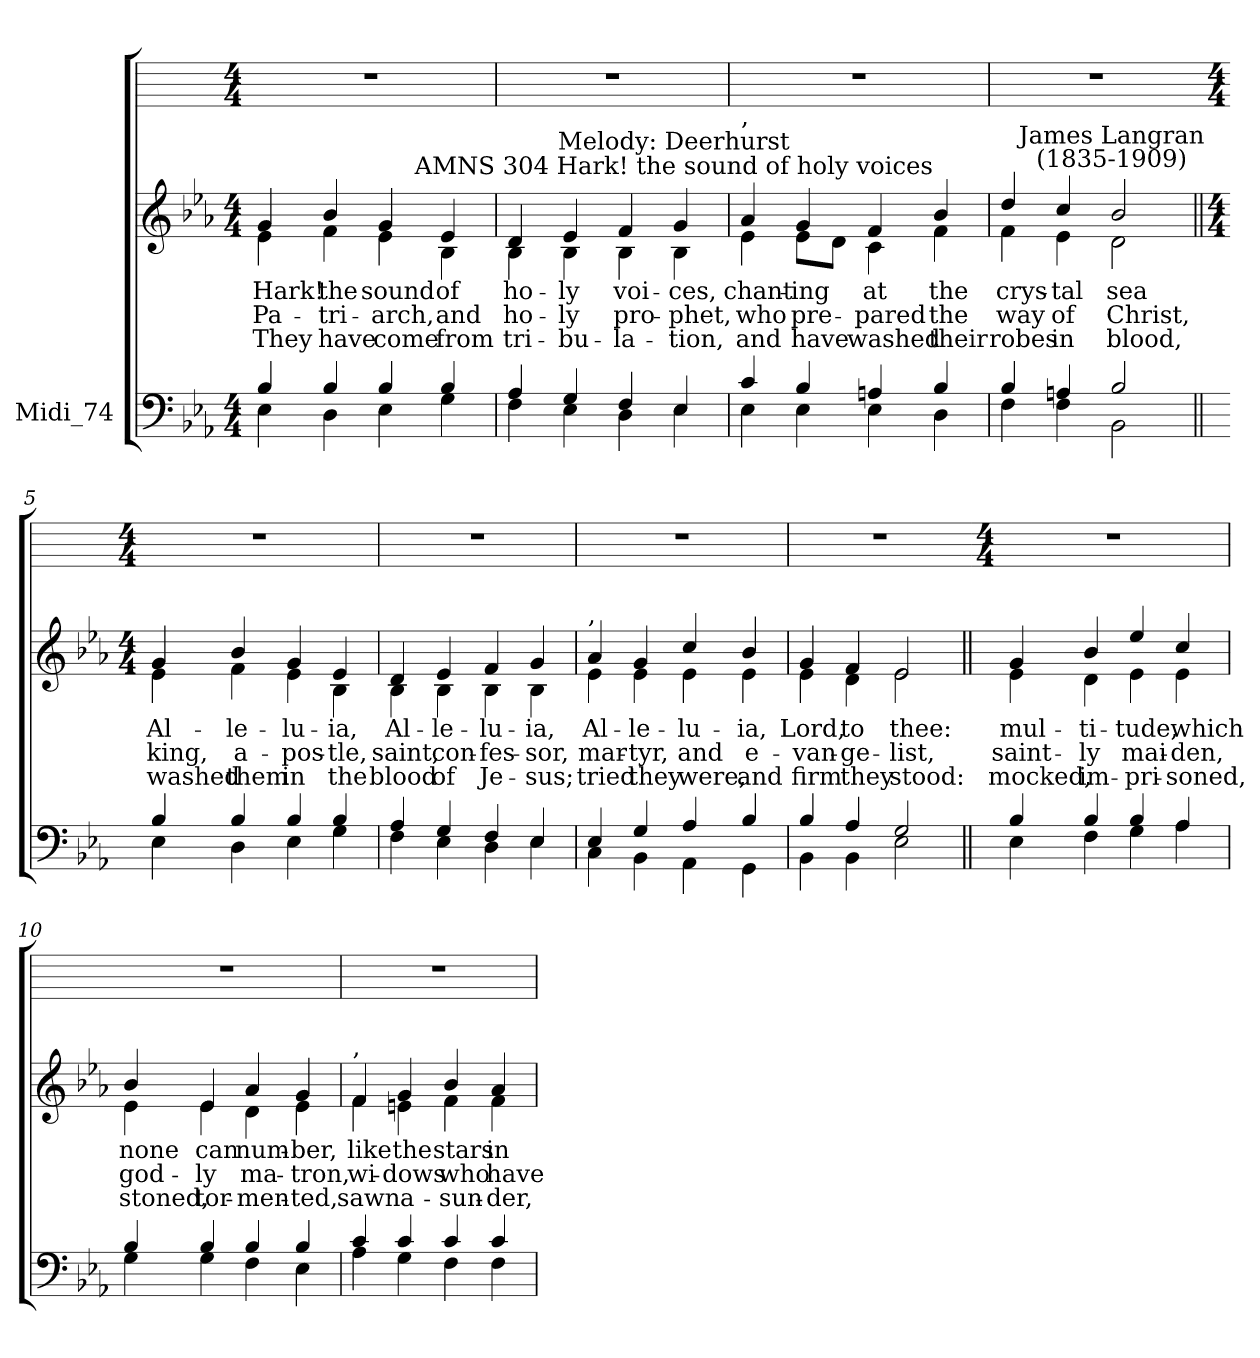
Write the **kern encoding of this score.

**kern	**kern	**text	**text	**text	**kern
*part3	*part2	*part2	*part2	*part2	*part1
*staff3	*staff2	*staff2	*staff2	*staff2	*staff1
*I"Midi_74	*	*	*	*	*
*clefF4	*clefG2	*	*	*	*
*k[b-e-a-]	*k[b-e-a-]	*	*	*	*
*E-:	*E-:	*	*	*	*
*M4/4	*M4/4	*	*	*	*M4/4
=1	=1	=1	=1	=1	=1
*^	*	*	*	*	*
!	!	!LO:TX:a:cj:t=Christopher Wordsworth\n(1807-1885)	!	!	!	!
!	!	!	!LO:LY:b	!LO:LY:b	!LO:LY:b	!
*	*	*^	*	*	*	*
4B-/	4E-\	4g/	4e-\	Hark!	Pa-	-They	1r
!	!	!	!	!LO:LY:b	!LO:LY:b	!LO:LY:b	!
4B-/	4D\	4b-/	4f\	the	tri-	-have	.
!	!	!	!	!LO:LY:b	!LO:LY:b	!LO:LY:b	!
4B-/	4E-\	4g/	4e-\	sound	arch,	come	.
!	!	!	!	!LO:LY:b	!LO:LY:b	!LO:LY:b	!
4B-/	4G\	4e-/	4B-\	of	and	from	.
=2	=2	=2	=2	=2	=2	=2	=2
!	!	!	!	!LO:LY:b	!LO:LY:b	!LO:LY:b	!
4A-/	4F\	4d/	4B-\	ho-	-ho-	-tri-	1r
!	!	!	!	!LO:LY:b	!LO:LY:b	!LO:LY:b	!
4G/	4E-\	4e-/	4B-\	-ly	ly	bu-	.
!	!	!	!	!LO:LY:b	!LO:LY:b	!LO:LY:b	!
4F/	4D\	4f/	4B-\	-voi-	-pro-	-la-	.
!	!	!LO:TX:a:cj:t=AMNS 304 Hark! the sound of holy voices	!	!	!	!	!
!	!	!LO:TX:a:cj:t=Melody&colon; Deerhurst	!	!	!	!	!
!	!	!	!	!LO:LY:b	!LO:LY:b	!LO:LY:b	!
4E-/	4E-\	4g/	4B-\	-ces,	phet,	tion,	.
=3	=3	=3	=3	=3	=3	=3	=3
!	!	!LO:TX:a:t=,	!	!	!	!	!
!	!	!	!	!LO:LY:b	!LO:LY:b	!LO:LY:b	!
4c/	4E-\	4a-/	4e-\	chant-	-who	and	1r
!	!	!	!	!LO:LY:b	!LO:LY:b	!LO:LY:b	!
4B-/	4E-\	4g/	8e-\L	ing	pre-	-have	.
.	.	.	8d\J	.	.	.	.
!	!	!	!	!LO:LY:b	!LO:LY:b	!LO:LY:b	!
4An/	4E-\	4f/	4c\	at	pared	washed	.
!	!	!	!	!LO:LY:b	!LO:LY:b	!LO:LY:b	!
4B-/	4D\	4b-/	4f\	the	the	their	.
=4	=4	=4	=4	=4	=4	=4	=4
!	!	!	!	!LO:LY:b	!LO:LY:b	!LO:LY:b	!
4B-/	4F\	4dd/	4f\	crys-	-way	robes	1r
!	!	!	!	!LO:LY:b	!LO:LY:b	!LO:LY:b	!
4An/	4F\	4cc/	4e-\	tal	of	in	.
!	!	!LO:TX:a:cj:t=James Langran\n(1835-1909)	!	!	!	!	!
!	!	!	!	!LO:LY:b	!LO:LY:b	!LO:LY:b	!
2B-/	2BB-\	2b-/	2d\	sea	Christ,	blood,	.
!!LO:LB:g=z
=5||	=5||	=5||	=5||	=5	=5	=5	=5
*	*	*M4/4	*	*	*	*	*M4/4
!	!	!	!	!LO:LY:b	!LO:LY:b	!LO:LY:b	!
4B-/	4E-\	4g/	4e-\	Al-	-king,	washed	1r
!	!	!	!	!LO:LY:b	!LO:LY:b	!LO:LY:b	!
4B-/	4D\	4b-/	4f\	le-	-a-	-them	.
!	!	!	!	!LO:LY:b	!LO:LY:b	!LO:LY:b	!
4B-/	4E-\	4g/	4e-\	lu-	-pos-	-in	.
!	!	!	!	!LO:LY:b	!LO:LY:b	!LO:LY:b	!
4B-/	4G\	4e-/	4B-\	ia,	tle,	the	.
=6	=6	=6	=6	=6	=6	=6	=6
!	!	!	!	!LO:LY:b	!LO:LY:b	!LO:LY:b	!
4A-/	4F\	4d/	4B-\	Al-	-saint,	blood	1r
!	!	!	!	!LO:LY:b	!LO:LY:b	!LO:LY:b	!
4G/	4E-\	4e-/	4B-\	le-	-con-	-of	.
!	!	!	!	!LO:LY:b	!LO:LY:b	!LO:LY:b	!
4F/	4D\	4f/	4B-\	lu-	-fes-	-Je-	.
!	!	!	!	!LO:LY:b	!LO:LY:b	!LO:LY:b	!
4E-/	4E-\	4g/	4B-\	-ia,	sor,	sus;	.
=7	=7	=7	=7	=7	=7	=7	=7
!	!	!LO:TX:a:t=,	!	!	!	!	!
!	!	!	!	!LO:LY:b	!LO:LY:b	!LO:LY:b	!
4E-/	4C\	4a-/	4e-\	Al-	-mar-	-tried	1r
!	!	!	!	!LO:LY:b	!LO:LY:b	!LO:LY:b	!
4G/	4BB-\	4g/	4e-\	le-	-tyr,	they	.
!	!	!	!	!LO:LY:b	!LO:LY:b	!LO:LY:b	!
4A-/	4AA-\	4cc/	4e-\	lu-	-and	were,	.
!	!	!	!	!LO:LY:b	!LO:LY:b	!LO:LY:b	!
4B-/	4GG\	4b-/	4e-\	ia,	e-	-and	.
=8	=8	=8	=8	=8	=8	=8	=8
!	!	!	!	!LO:LY:b	!LO:LY:b	!LO:LY:b	!
4B-/	4BB-\	4g/	4e-\	Lord,	van-	-firm	1r
!	!	!	!	!LO:LY:b	!LO:LY:b	!LO:LY:b	!
4A-/	4BB-\	4f/	4d\	to	ge-	-they	.
!	!	!	!	!LO:LY:b	!LO:LY:b	!LO:LY:b	!
2G/	2E-\	2e-/	2e-\	thee:	list,	stood:	.
!!LO:LB:g=z
=9||	=9||	=9||	=9||	=9	=9	=9	=9
*	*	*	*	*	*	*	*M4/4
!	!	!	!	!LO:LY:b	!LO:LY:b	!LO:LY:b	!
4B-/	4E-\	4g/	4e-\	mul-	-saint-	-mocked,	1r
!	!	!	!	!LO:LY:b	!LO:LY:b	!LO:LY:b	!
4B-/	4F\	4b-/	4d\	ti-	-ly	im-	.
!	!	!	!	!LO:LY:b	!LO:LY:b	!LO:LY:b	!
4B-/	4G\	4ee-/	4e-\	-tude,	mai-	-pri-	.
!	!	!	!	!LO:LY:b	!LO:LY:b	!LO:LY:b	!
4A-/	4A-\	4cc/	4e-\	-which	den,	soned,	.
=10	=10	=10	=10	=10	=10	=10	=10
!	!	!	!	!LO:LY:b	!LO:LY:b	!LO:LY:b	!
4B-/	4G\	4b-/	4e-\	none	god-	-stoned,	1r
!	!	!	!	!LO:LY:b	!LO:LY:b	!LO:LY:b	!
4B-/	4G\	4e-/	4e-\	can	ly	tor-	.
!	!	!	!	!LO:LY:b	!LO:LY:b	!LO:LY:b	!
4B-/	4F\	4a-/	4d\	-num-	-ma-	-men-	.
!	!	!	!	!LO:LY:b	!LO:LY:b	!LO:LY:b	!
4B-/	4E-\	4g/	4e-\	-ber,	tron,	ted,	.
=11	=11	=11	=11	=11	=11	=11	=11
!	!	!LO:TX:a:t=,	!	!	!	!	!
!	!	!	!	!LO:LY:b	!LO:LY:b	!LO:LY:b	!
4c/	4A-\	4f/	4f\	like	wi-	-sawn	1r
!	!	!	!	!LO:LY:b	!LO:LY:b	!LO:LY:b	!
4c/	4G\	4g/	4en\	the	dows	a-	.
!	!	!	!	!LO:LY:b	!LO:LY:b	!LO:LY:b	!
4c/	4F\	4b-/	4f\	-stars	who	sun-	.
!	!	!	!	!LO:LY:b	!LO:LY:b	!LO:LY:b	!
4c/	4F\	4a-/	4f\	-in	have	der,	.
*v	*v	*	*	*	*	*	*
*	*v	*v	*	*	*	*
=	=	=	=	=	=
*-	*-	*-	*-	*-	*-
